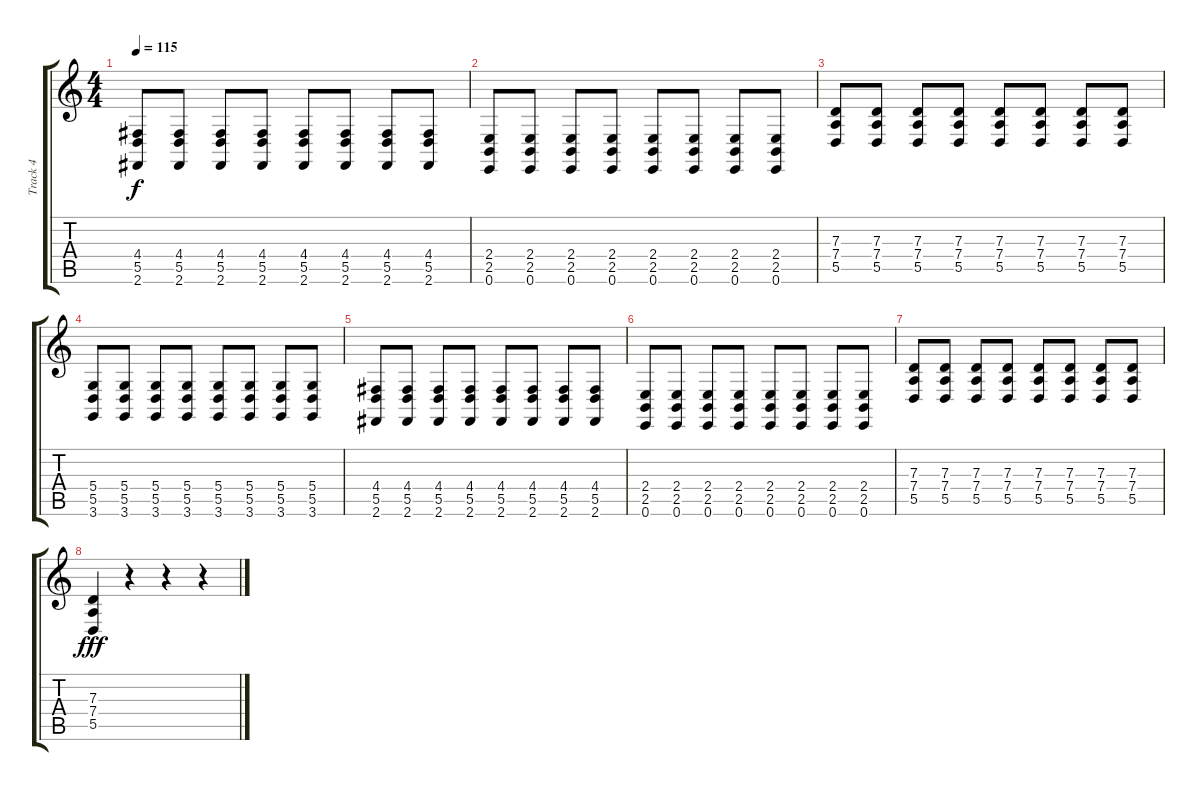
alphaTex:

\track ("Track 4" "Track 4") {instrument acousticgrandpiano}
\staff {score tabs}
\tuning (E4 B3 G3 D3 A2 E2) {hide}
\ts (4 4)
\tempo 115
\clef g2
\ks c
(4.4 5.5 2.6).8{dy f} (4.4 5.5 2.6).8 (4.4 5.5 2.6).8 (4.4 5.5 2.6).8 (4.4 5.5 2.6).8 (4.4 5.5 2.6).8 (4.4 5.5 2.6).8 (4.4 5.5 2.6).8 |
(2.4 2.5 0.6).8 (2.4 2.5 0.6).8 (2.4 2.5 0.6).8 (2.4 2.5 0.6).8 (2.4 2.5 0.6).8 (2.4 2.5 0.6).8 (2.4 2.5 0.6).8 (2.4 2.5 0.6).8 |
(7.3 7.4 5.5).8 (7.3 7.4 5.5).8 (7.3 7.4 5.5).8 (7.3 7.4 5.5).8 (7.3 7.4 5.5).8 (7.3 7.4 5.5).8 (7.3 7.4 5.5).8 (7.3 7.4 5.5).8 |
(5.4 5.5 3.6).8 (5.4 5.5 3.6).8 (5.4 5.5 3.6).8 (5.4 5.5 3.6).8 (5.4 5.5 3.6).8 (5.4 5.5 3.6).8 (5.4 5.5 3.6).8 (5.4 5.5 3.6).8 |
(4.4 5.5 2.6).8 (4.4 5.5 2.6).8 (4.4 5.5 2.6).8 (4.4 5.5 2.6).8 (4.4 5.5 2.6).8 (4.4 5.5 2.6).8 (4.4 5.5 2.6).8 (4.4 5.5 2.6).8 |
(2.4 2.5 0.6).8 (2.4 2.5 0.6).8 (2.4 2.5 0.6).8 (2.4 2.5 0.6).8 (2.4 2.5 0.6).8 (2.4 2.5 0.6).8 (2.4 2.5 0.6).8 (2.4 2.5 0.6).8 |
(7.3 7.4 5.5).8 (7.3 7.4 5.5).8 (7.3 7.4 5.5).8 (7.3 7.4 5.5).8 (7.3 7.4 5.5).8 (7.3 7.4 5.5).8 (7.3 7.4 5.5).8 (7.3 7.4 5.5).8 |
(7.3 7.4 5.5).4{dy fff} r.4 r.4 r.4
